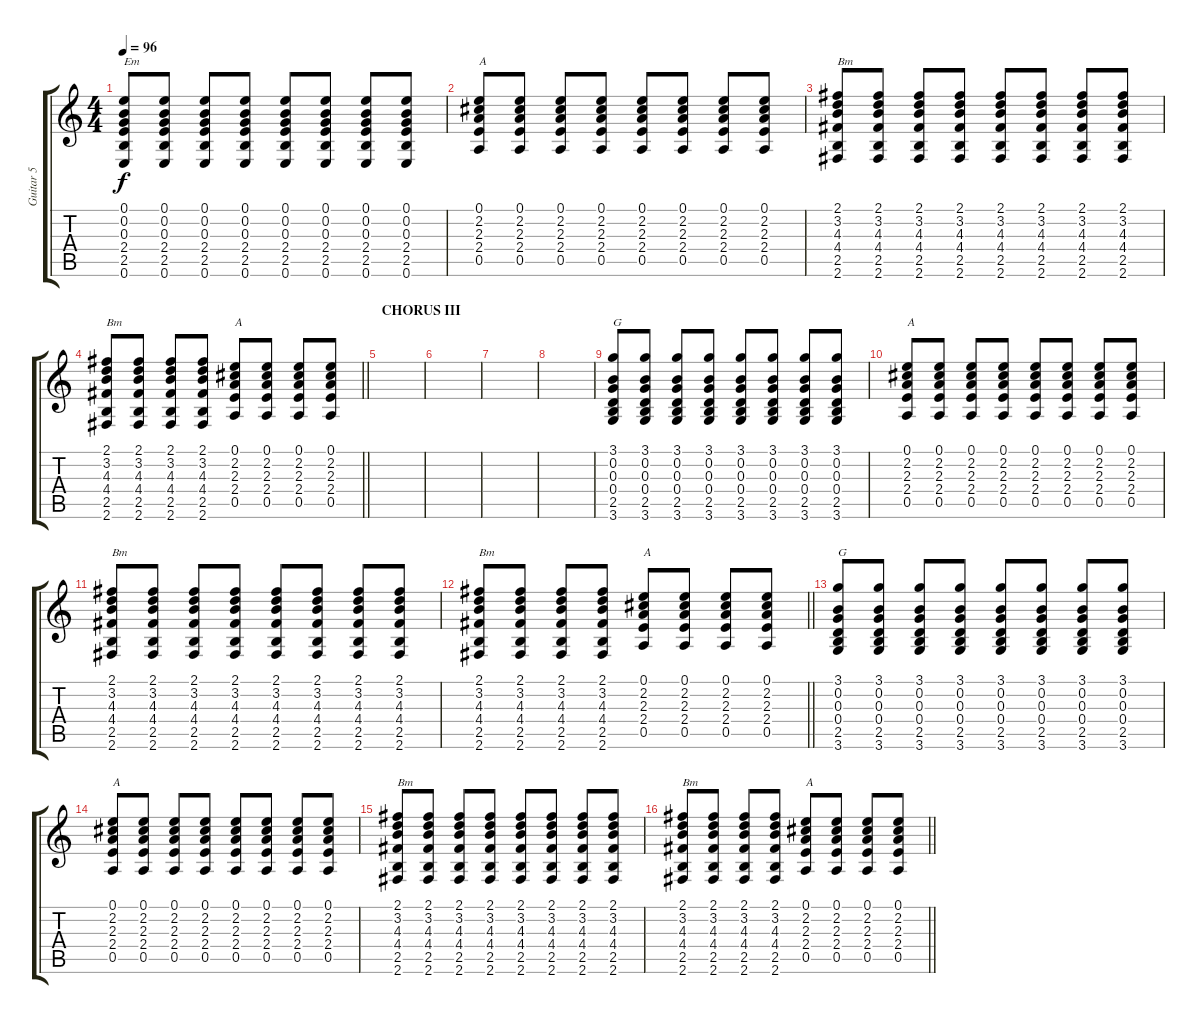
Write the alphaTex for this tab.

\track ("Guitar 5" "Guitar 5") {instrument acousticguitarsteel}
\staff {score tabs}
\tuning (E4 B3 G3 D3 A2 E2) {hide}
\ts (4 4)
\tempo 96
\clef g2
\ks c
(0.1 0.2 0.3 2.4 2.5 0.6).8{txt "Em" dy f} (0.1 0.2 0.3 2.4 2.5 0.6).8 (0.1 0.2 0.3 2.4 2.5 0.6).8 (0.1 0.2 0.3 2.4 2.5 0.6).8 (0.1 0.2 0.3 2.4 2.5 0.6).8 (0.1 0.2 0.3 2.4 2.5 0.6).8 (0.1 0.2 0.3 2.4 2.5 0.6).8 (0.1 0.2 0.3 2.4 2.5 0.6).8 |
(0.1 2.2 2.3 2.4 0.5).8{txt "A"} (0.1 2.2 2.3 2.4 0.5).8 (0.1 2.2 2.3 2.4 0.5).8 (0.1 2.2 2.3 2.4 0.5).8 (0.1 2.2 2.3 2.4 0.5).8 (0.1 2.2 2.3 2.4 0.5).8 (0.1 2.2 2.3 2.4 0.5).8 (0.1 2.2 2.3 2.4 0.5).8 |
(2.1 3.2 4.3 4.4 2.5 2.6).8{txt "Bm"} (2.1 3.2 4.3 4.4 2.5 2.6).8 (2.1 3.2 4.3 4.4 2.5 2.6).8 (2.1 3.2 4.3 4.4 2.5 2.6).8 (2.1 3.2 4.3 4.4 2.5 2.6).8 (2.1 3.2 4.3 4.4 2.5 2.6).8 (2.1 3.2 4.3 4.4 2.5 2.6).8 (2.1 3.2 4.3 4.4 2.5 2.6).8 |
\barLineRight lightlight
(2.1 3.2 4.3 4.4 2.5 2.6).8{txt "Bm"} (2.1 3.2 4.3 4.4 2.5 2.6).8 (2.1 3.2 4.3 4.4 2.5 2.6).8 (2.1 3.2 4.3 4.4 2.5 2.6).8 (0.1 2.2 2.3 2.4 0.5).8{txt "A"} (0.1 2.2 2.3 2.4 0.5).8 (0.1 2.2 2.3 2.4 0.5).8 (0.1 2.2 2.3 2.4 0.5).8 |
\section ("" "CHORUS III")
|
|
|
|
(3.1 0.2 0.3 0.4 2.5 3.6).8{txt "G"} (3.1 0.2 0.3 0.4 2.5 3.6).8 (3.1 0.2 0.3 0.4 2.5 3.6).8 (3.1 0.2 0.3 0.4 2.5 3.6).8 (3.1 0.2 0.3 0.4 2.5 3.6).8 (3.1 0.2 0.3 0.4 2.5 3.6).8 (3.1 0.2 0.3 0.4 2.5 3.6).8 (3.1 0.2 0.3 0.4 2.5 3.6).8 |
(0.1 2.2 2.3 2.4 0.5).8{txt "A"} (0.1 2.2 2.3 2.4 0.5).8 (0.1 2.2 2.3 2.4 0.5).8 (0.1 2.2 2.3 2.4 0.5).8 (0.1 2.2 2.3 2.4 0.5).8 (0.1 2.2 2.3 2.4 0.5).8 (0.1 2.2 2.3 2.4 0.5).8 (0.1 2.2 2.3 2.4 0.5).8 |
(2.1 3.2 4.3 4.4 2.5 2.6).8{txt "Bm"} (2.1 3.2 4.3 4.4 2.5 2.6).8 (2.1 3.2 4.3 4.4 2.5 2.6).8 (2.1 3.2 4.3 4.4 2.5 2.6).8 (2.1 3.2 4.3 4.4 2.5 2.6).8 (2.1 3.2 4.3 4.4 2.5 2.6).8 (2.1 3.2 4.3 4.4 2.5 2.6).8 (2.1 3.2 4.3 4.4 2.5 2.6).8 |
\barLineRight lightlight
(2.1 3.2 4.3 4.4 2.5 2.6).8{txt "Bm"} (2.1 3.2 4.3 4.4 2.5 2.6).8 (2.1 3.2 4.3 4.4 2.5 2.6).8 (2.1 3.2 4.3 4.4 2.5 2.6).8 (0.1 2.2 2.3 2.4 0.5).8{txt "A"} (0.1 2.2 2.3 2.4 0.5).8 (0.1 2.2 2.3 2.4 0.5).8 (0.1 2.2 2.3 2.4 0.5).8 |
(3.1 0.2 0.3 0.4 2.5 3.6).8{txt "G"} (3.1 0.2 0.3 0.4 2.5 3.6).8 (3.1 0.2 0.3 0.4 2.5 3.6).8 (3.1 0.2 0.3 0.4 2.5 3.6).8 (3.1 0.2 0.3 0.4 2.5 3.6).8 (3.1 0.2 0.3 0.4 2.5 3.6).8 (3.1 0.2 0.3 0.4 2.5 3.6).8 (3.1 0.2 0.3 0.4 2.5 3.6).8 |
(0.1 2.2 2.3 2.4 0.5).8{txt "A"} (0.1 2.2 2.3 2.4 0.5).8 (0.1 2.2 2.3 2.4 0.5).8 (0.1 2.2 2.3 2.4 0.5).8 (0.1 2.2 2.3 2.4 0.5).8 (0.1 2.2 2.3 2.4 0.5).8 (0.1 2.2 2.3 2.4 0.5).8 (0.1 2.2 2.3 2.4 0.5).8 |
(2.1 3.2 4.3 4.4 2.5 2.6).8{txt "Bm"} (2.1 3.2 4.3 4.4 2.5 2.6).8 (2.1 3.2 4.3 4.4 2.5 2.6).8 (2.1 3.2 4.3 4.4 2.5 2.6).8 (2.1 3.2 4.3 4.4 2.5 2.6).8 (2.1 3.2 4.3 4.4 2.5 2.6).8 (2.1 3.2 4.3 4.4 2.5 2.6).8 (2.1 3.2 4.3 4.4 2.5 2.6).8 |
\barLineRight lightlight
(2.1 3.2 4.3 4.4 2.5 2.6).8{txt "Bm"} (2.1 3.2 4.3 4.4 2.5 2.6).8 (2.1 3.2 4.3 4.4 2.5 2.6).8 (2.1 3.2 4.3 4.4 2.5 2.6).8 (0.1 2.2 2.3 2.4 0.5).8{txt "A"} (0.1 2.2 2.3 2.4 0.5).8 (0.1 2.2 2.3 2.4 0.5).8 (0.1 2.2 2.3 2.4 0.5).8
